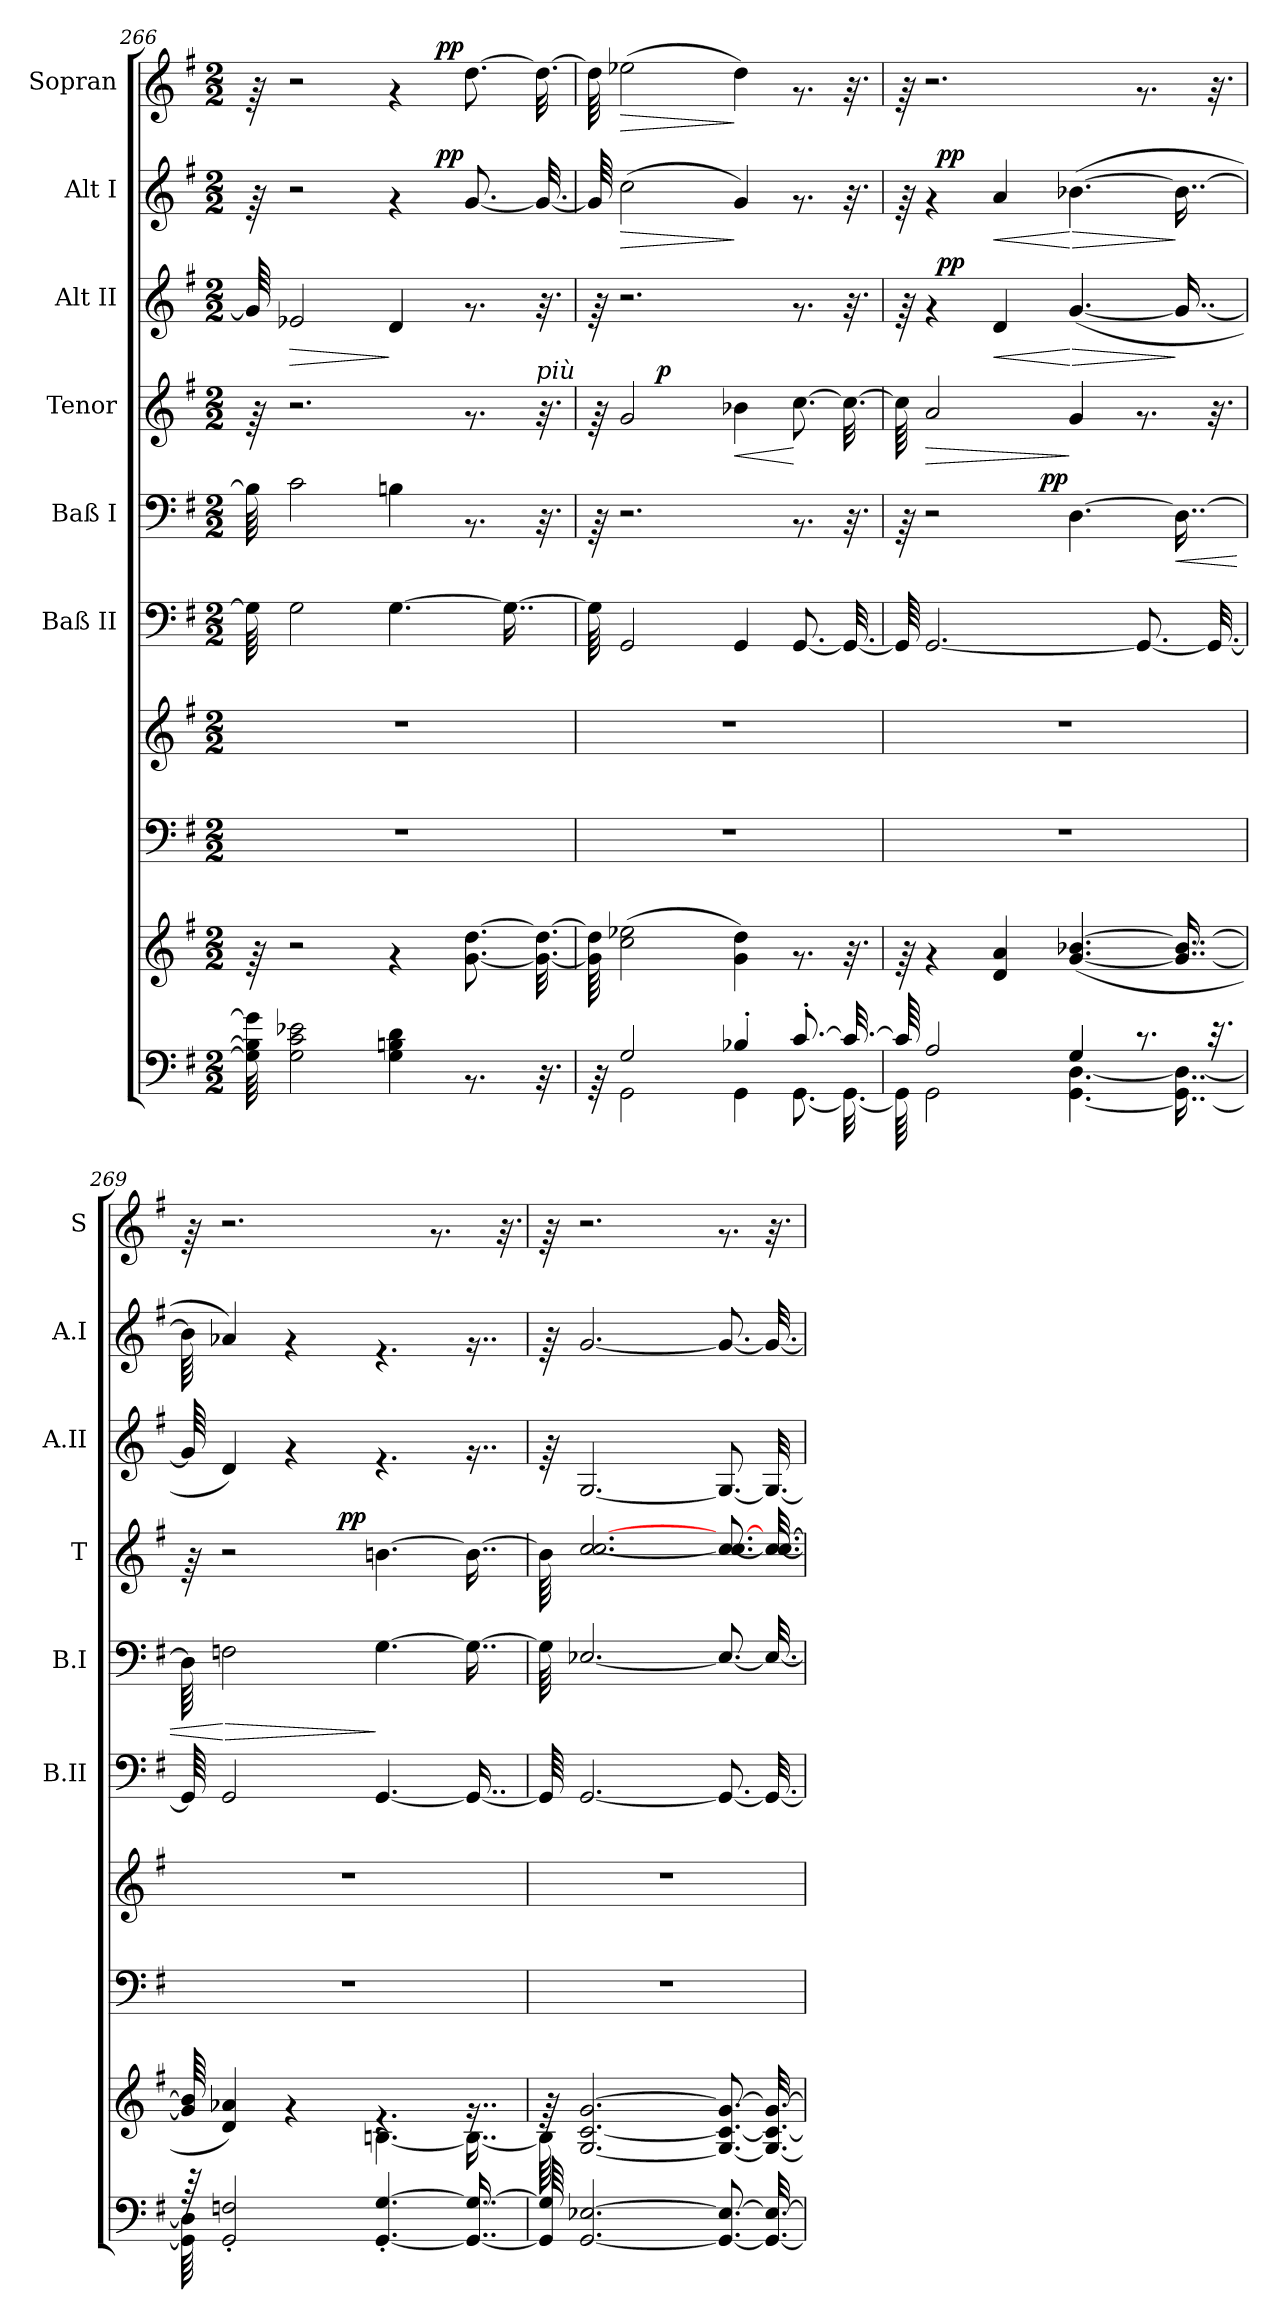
**kern	**kern	**kern	**kern	**kern	**kern	**dynam	**kern	**dynam	**kern	**dynam	**kern	**dynam	**kern	**dynam
*part10	*part9	*part8	*part7	*part6	*part5	*part5	*part4	*part4	*part3	*part3	*part2	*part2	*part1	*part1
*staff10	*staff9	*staff8	*staff7	*staff6	*staff5	*staff5	*staff4	*staff4	*staff3	*staff3	*staff2	*staff2	*staff1	*staff1
*	*	*	*	*I"Baß II	*I"Baß I	*	*I"Tenor	*	*I"Alt II	*	*I"Alt I	*	*I"Sopran	*
*	*	*	*	*I'B.II	*I'B.I	*	*I'T	*	*I'A.II	*	*I'A.I	*	*I'S	*
*clefF4	*clefG2	*clefF4	*clefG2	*clefF4	*clefF4	*	*clefG2	*	*clefG2	*	*clefG2	*	*clefG2	*
*k[f#]	*k[f#]	*k[f#]	*k[f#]	*k[f#]	*k[f#]	*	*k[f#]	*	*k[f#]	*	*k[f#]	*	*k[f#]	*
*G:	*G:	*G:	*G:	*G:	*G:	*	*G:	*	*G:	*	*G:	*	*G:	*
*M2/2	*M2/2	*M2/2	*M2/2	*M2/2	*M2/2	*	*M2/2	*	*M2/2	*	*M2/2	*	*M2/2	*
=266	=266	=266	=266	=266	=266	=266	=266	=266	=266	=266	=266	=266	=266	=266
*	*	*	*	*	*	*	*	*	*	*	*^	*	*^	*
64G\] 64B\] 64g\]	64rf	1r	1r	64G\]	64B\]	.	64rf	.	64g/]	.	64rf	2ryy	.	64rf	2ryy	.
!	!	!	!	!	!	!	!	!	!	!LO:HP:b	!	!	!	!	!	!
2G\ 2c\ 2e-\	2r	.	.	2G\	2c\	.	2.r	.	2e-/	>	2r	.	.	2r	.	.
.	.	.	.	.	.	.	.	.	.	.	.	8.ryy	.	.	8.ryy	.
4G\ 4Bn\ 4d\	4rf	.	.	[>4.G\	4Bn\	.	.	.	4d/	]	4rf	.	.	4rf	.	.
!	!	!	!	!	!	!	!	!	!	!	!	!	!LO:DY:a	!	!	!LO:DY:a
.	.	.	.	.	.	.	.	.	.	.	.	4ryy	pp	.	4ryy	pp
8.rAA	[>8.g\ [>8.dd\	.	.	.	8.rAA	.	8.rf	.	8.rf	.	[<8.g/	.	.	[>8.dd\	.	.
.	.	.	.	16..G\_	.	.	.	.	.	.	.	.	.	.	.	.
.	.	.	.	.	.	.	.	.	.	.	.	16ryy	.	.	16ryy	.
!	!	!	!	!	!	!	!LO:TX:a:i:t=più	!	!	!	!	!	!	!	!	!
32.rAA	32.g\_ 32.dd\_	.	.	.	32.rAA	.	32.rf	.	32.rf	.	32.g/_	.	.	32.dd\_	.	.
*	*	*	*	*	*	*	*	*	*	*	*v	*v	*	*	*	*
*	*	*	*	*	*	*	*	*	*	*	*	*	*v	*v	*
=267!	=267!	=267!	=267!	=267!	=267!	=267!	=267!	=267!	=267!	=267!	=267!	=267!	=267!	=267!
*^	*	*	*	*	*	*	*^	*	*	*	*	*	*	*
64rAA	64ryy	64g\] 64dd\]	1r	1r	64G\]	64rAA	.	64rf	8ryy	.	64rf	.	64g/]	.	64dd\]	.
!	!	!	!	!	!	!	!	!	!	!	!	!	!	!LO:HP:b	!	!LO:HP:b
2G/	2GG\	(>2cc\ 2ee-\	.	.	2GG/	2.r	.	2g/	.	.	2.r	.	(>2cc\	>	(>2ee-\	>
!	!	!	!	!	!	!	!	!	!	!LO:DY:a	!	!	!	!	!	!
.	.	.	.	.	.	.	.	.	2..ryy	p	.	.	.	.	.	.
!	!	!	!	!	!	!	!	!	!	!LO:HP:b	!	!	!	!	!	!
4B-X'>/	4GG\	4g\ 4dd\)	.	.	4GG/	.	.	4b-X\	.	<	.	.	4g/)	]	4dd\)	]
[<8.c'>/	[>8.GG\	8.rf	.	.	[<8.GG/	8.rAA	.	[>8.cc\	.	[	8.rf	.	8.rf	.	8.rf	.
32.c/_	32.GG\_	32.rf	.	.	32.GG/_	32.rAA	.	32.cc\_	.	.	32.rf	.	32.rf	.	32.rf	.
*	*	*	*	*	*	*	*	*v	*v	*	*	*	*	*	*	*
=268!	=268!	=268!	=268!	=268!	=268!	=268!	=268!	=268!	=268!	=268!	=268!	=268!	=268!	=268!	=268!
*	*	*	*	*	*	*^	*	*	*	*^	*	*^	*	*	*
64c/]	64GG\]	64rf	1r	1r	64GG/]	64rAA	4..ryy	.	64cc\]	.	64rf	32ryy	.	64rf	32ryy	.	64rf	.
!	!	!	!	!	!	!	!	!	!	!LO:HP:b	!	!	!	!	!	!	!	!
2A/	2GG\	4rf	.	.	[<2.GG/	2r	.	.	2a/	>	4rf	.	.	4rf	.	.	2.r	.
!	!	!	!	!	!	!	!	!	!	!	!	!	!LO:DY:a	!	!	!LO:DY:a	!	!
.	.	.	.	.	.	.	.	.	.	.	.	2ryy	pp	.	2ryy	pp	.	.
!	!	!	!	!	!	!	!	!	!	!	!	!	!LO:HP:b	!	!	!LO:HP:b	!	!
.	.	4d/ 4a/	.	.	.	.	.	.	.	.	4d/	.	<	4a/	.	<	.	.
!	!	!	!	!	!	!	!	!LO:DY:a	!	!	!	!	!	!	!	!	!	!
.	.	.	.	.	.	.	2ryy	pp	.	.	.	.	.	.	.	.	.	.
!	!	!	!	!	!	!	!	!	!	!	!	!	!LO:HP:n=1:b	!	!	!LO:HP:n=1:b	!	!
4G/	[>4.GG\ [>4.D\	(<[<4.g/ [<4.b-/	.	.	.	[>4.D\	.	.	4g/	]	(<[<4.g/	.	[ >	(>[>4.b-\	.	[ >	.	.
.	.	.	.	.	.	.	.	.	.	.	.	4...ryy	.	.	4...ryy	.	.	.
8.rc	.	.	.	.	8.GG/_	.	.	.	8.rf	.	.	.	.	.	.	.	8.rf	.
!	!	!	!	!	!	!	!	!LO:HP:b	!	!	!	!	!	!	!	!	!	!
.	16..GG\_ 16..D\_	16..g/_ 16..b-/_	.	.	.	16..D\_	.	<	.	.	16..g/_	.	]	16..b-\_	.	]	.	.
.	.	.	.	.	.	.	16ryy	.	.	.	.	.	.	.	.	.	.	.
32.rc	.	.	.	.	32.GG/_	.	.	.	32.rf	.	.	.	.	.	.	.	32.rf	.
*	*	*	*	*	*	*	*	*	*	*	*v	*v	*	*	*	*	*	*
*	*	*	*	*	*	*v	*v	*	*	*	*	*	*v	*v	*	*	*
=269!	=269!	=269!	=269!	=269!	=269!	=269!	=269!	=269!	=269!	=269!	=269!	=269!	=269!	=269!	=269!
*	*	*^	*	*	*	*	*	*^	*	*	*	*	*	*	*
64rc	64GG\] 64D\]	64g/] 64b-/]	2ryy	1r	1r	64GG/]	64D\]	.	64rf	4ryy	.	64g/]	.	64b-\]	.	64rf	.
!	!	!	!	!	!	!	!	!LO:HP:n=1:b	!	!	!	!	!	!	!	!	!
2GG/'> 2F/'>	2ryy	4d/ 4a-X/)	.	.	.	2GG/	2F\	[ >	2r	.	.	4d/)	.	4a-X/)	.	2.r	.
.	.	.	.	.	.	.	.	.	.	8ryy	.	.	.	.	.	.	.
.	.	4rf	.	.	.	.	.	.	.	.	.	4rf	.	4rf	.	.	.
.	.	.	.	.	.	.	.	.	.	32.ryy	.	.	.	.	.	.	.
!	!	!	!	!	!	!	!	!	!	!	!LO:DY:a	!	!	!	!	!	!
.	.	.	.	.	.	.	.	.	.	2ryy	pp	.	.	.	.	.	.
.	.	.	64ryy	.	.	.	.	.	.	.	.	.	.	.	.	.	.
[<4.GG/'> [<4.G/'>	4ryy	4.rf	[>4.Bn\	.	.	[<4.GG/	[>4.G\	]	[>4.bn\	.	.	4.rf	.	4.rf	.	.	.
.	8...ryy	.	.	.	.	.	.	.	.	.	.	.	.	.	.	8.rf	.
16..GG/_ 16..G/_	.	16..rf	16..B\_	.	.	16..GG/_	16..G\_	.	16..b\_	.	.	16..rf	.	16..rf	.	.	.
.	.	.	.	.	.	.	.	.	.	16ryy	.	.	.	.	.	.	.
.	.	.	.	.	.	.	.	.	.	.	.	.	.	.	.	32.rf	.
.	.	.	.	.	.	.	.	.	.	64ryy	.	.	.	.	.	.	.
*v	*v	*	*	*	*	*	*	*	*v	*v	*	*	*	*	*	*	*
=270!	=270!	=270!	=270!	=270!	=270!	=270!	=270!	=270!	=270!	=270!	=270!	=270!	=270!	=270!	=270!
64GG/] 64G/]	64rf	64B\]	1r	1r	64GG/]	64G\]	.	64b\]	.	64rf	.	64rf	.	64rf	.
[<2.GG/ [>2.E-/	[<2.G/ [<2.c/ [<2.g/	2ryy	.	.	[<2.GG/	[>2.E-/	.	[<2.cc/ [>2.cc/	.	[<2.G/	.	[<2.g/	.	2.r	.
.	.	4ryy	.	.	.	.	.	.	.	.	.	.	.	.	.
8.GG/_ 8.E-/_	8.G/_ 8.c/_ 8.g/_	8...ryy	.	.	8.GG/_	8.E-/_	.	8.cc/_ [<8.cc/	.	8.G/_	.	8.g/_	.	8.rf	.
32.GG/_ 32.E-/_	32.G/_ 32.c/_ 32.g/_	.	.	.	32.GG/_	32.E-/_	.	32.cc/_ [<32.cc/	.	32.G/_	.	32.g/_	.	32.rf	.
*	*v	*v	*	*	*	*	*	*	*	*	*	*	*	*	*
=!	=!	=!	=!	=!	=!	=!	=!	=!	=!	=!	=!	=!	=!	=!
*-	*-	*-	*-	*-	*-	*-	*-	*-	*-	*-	*-	*-	*-	*-
